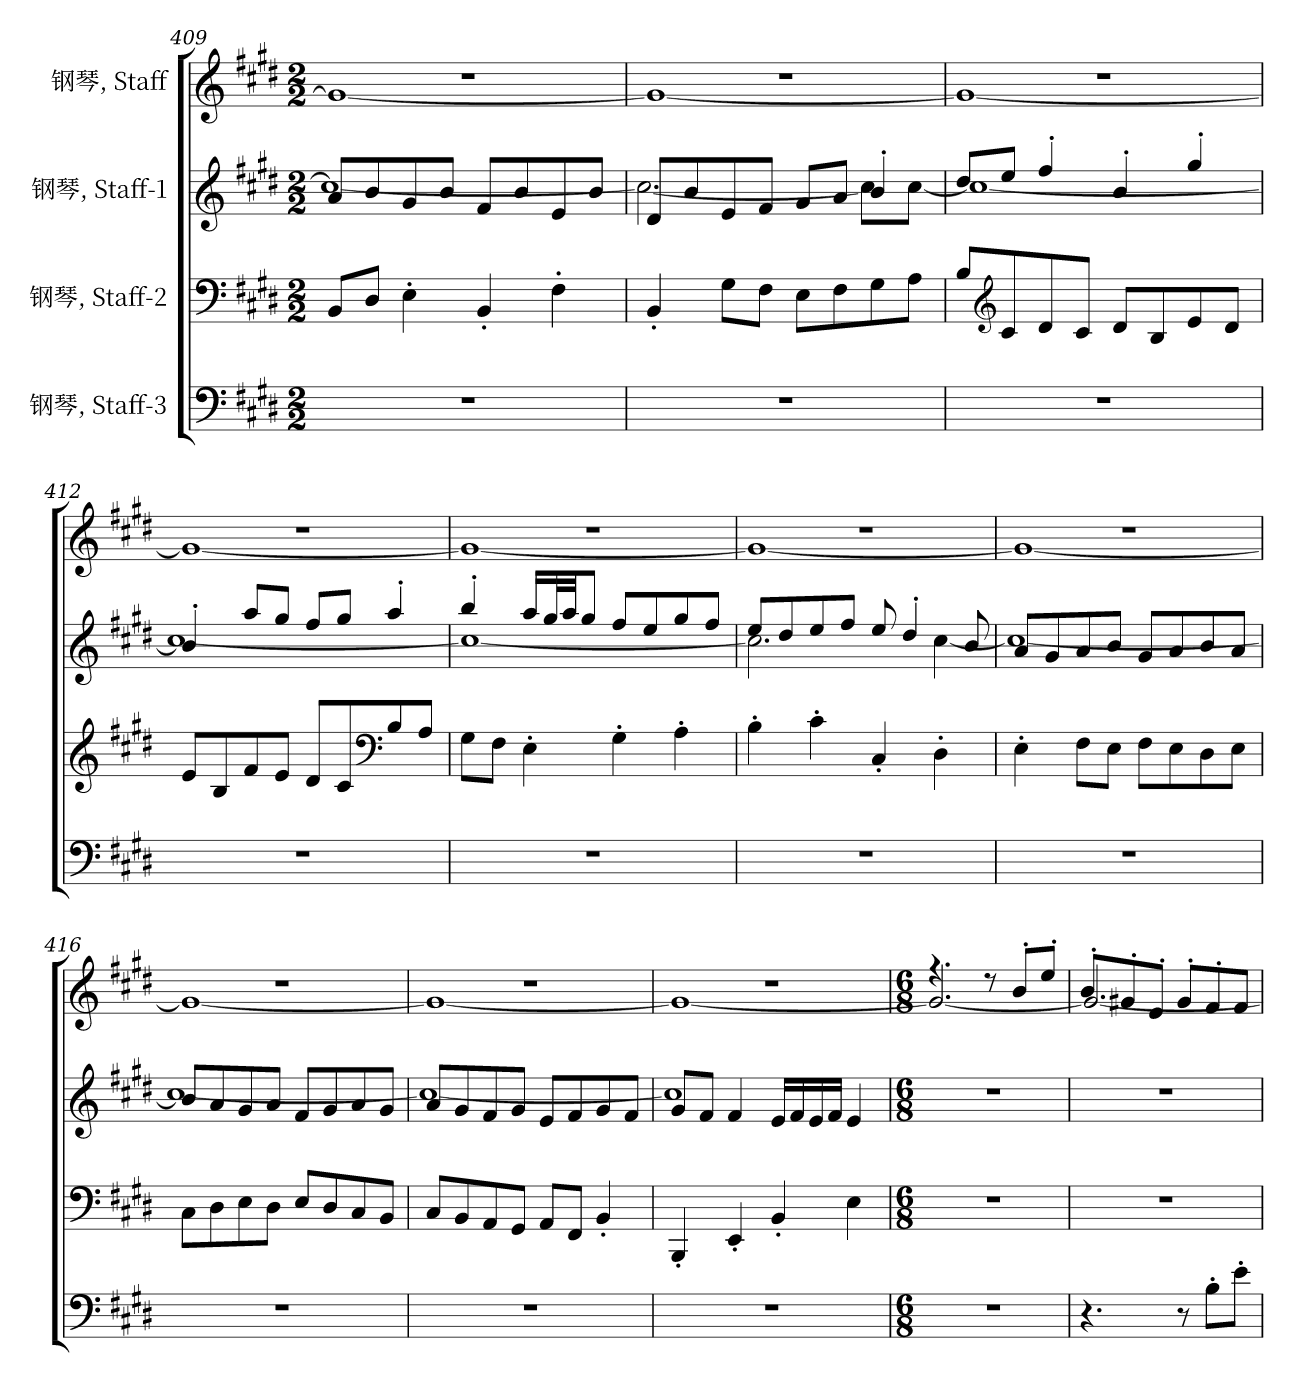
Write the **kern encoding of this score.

**kern	**kern	**kern	**kern
*part4	*part3	*part2	*part1
*staff4	*staff3	*staff2	*staff1
*I"钢琴, Staff-3	*I"钢琴, Staff-2	*I"钢琴, Staff-1	*I"钢琴, Staff
*clefF4	*clefF4	*clefG2	*clefG2
*k[f#c#g#d#]	*k[f#c#g#d#]	*k[f#c#g#d#]	*k[f#c#g#d#]
*M2/2	*M2/2	*M2/2	*M2/2
=409	=409	=409	=409
*	*	*^	*^
1r	8BB/L	8a/L	1cc#_	1r	1g_
.	8D#/J	8b/	.	.	.
.	4E'\	8g#/	.	.	.
.	.	8b/J	.	.	.
.	4BB'/	8f#/L	.	.	.
.	.	8b/	.	.	.
.	4F#'\	8e/	.	.	.
.	.	8b/J	.	.	.
=410	=410	=410	=410	=410	=410
1r	4BB'/	8d#/L	2.cc#\_	1r	1g_
.	.	8b/	.	.	.
.	8G#\L	8e/	.	.	.
.	8F#\J	8f#/J	.	.	.
.	8E\L	8g#/L	.	.	.
.	8F#\	8a/J	.	.	.
.	8G#\	4b'/	8cc#\L]	.	.
.	8A\J	.	[8cc#\J	.	.
!!LO:PB:g=z	!!
=411	=411	=411	=411	=411	=411
1r	8B/L	8dd#/L	1cc#_	1r	1g_
*	*clefG2	*	*	*	*
.	8c#/	8ee/J	.	.	.
.	8d#/	4ff#'/	.	.	.
.	8c#/J	.	.	.	.
.	8d#/L	4b'/	.	.	.
.	8B/	.	.	.	.
.	8e/	4gg#'/	.	.	.
.	8d#/J	.	.	.	.
=412	=412	=412	=412	=412	=412
1r	8e/L	4b'/	1cc#_	1r	1g_
.	8B/	.	.	.	.
.	8f#/	8aa/L	.	.	.
.	8e/J	8gg#/J	.	.	.
.	8d#/L	8ff#/L	.	.	.
.	8c#/	8gg#/J	.	.	.
*	*clefF4	*	*	*	*
.	8B/	4aa'/	.	.	.
.	8A/J	.	.	.	.
=413	=413	=413	=413	=413	=413
1r	8G#\L	4bb'/	1cc#_	1r	1g_
.	8F#\J	.	.	.	.
.	4E'\	16aa/LL	.	.	.
.	.	32gg#/L	.	.	.
.	.	32aa/JJ	.	.	.
.	.	8gg#/J	.	.	.
.	4G#'\	8ff#/L	.	.	.
.	.	8ee/	.	.	.
.	4A'\	8gg#/	.	.	.
.	.	8ff#/J	.	.	.
=414	=414	=414	=414	=414	=414
1r	4B'\	8ee/L	2.cc#\]	1r	1g_
.	.	8dd#/	.	.	.
.	4c#'\	8ee/	.	.	.
.	.	8ff#/J	.	.	.
.	4C#'/	8ee/	.	.	.
.	.	4dd#'/	.	.	.
.	4D#'\	.	[4cc#\	.	.
.	.	8b/	.	.	.
!!LO:LB:g=z	!!
=415	=415	=415	=415	=415	=415
1r	4E'\	8a/L	1cc#_	1r	1g_
.	.	8g#/	.	.	.
.	8F#\L	8a/	.	.	.
.	8E\J	8b/J	.	.	.
.	8F#\L	8g#/L	.	.	.
.	8E\	8a/	.	.	.
.	8D#\	8b/	.	.	.
.	8E\J	8a/J	.	.	.
=416	=416	=416	=416	=416	=416
1r	8C#\L	8b/L	1cc#_	1r	1g_
.	8D#\	8a/	.	.	.
.	8E\	8g#/	.	.	.
.	8D#\J	8a/J	.	.	.
.	8E/L	8f#/L	.	.	.
.	8D#/	8g#/	.	.	.
.	8C#/	8a/	.	.	.
.	8BB/J	8g#/J	.	.	.
=417	=417	=417	=417	=417	=417
1r	8C#/L	8a/L	1cc#_	1r	1g_
.	8BB/	8g#/	.	.	.
.	8AA/	8f#/	.	.	.
.	8GG#/J	8g#/J	.	.	.
.	8AA/L	8e/L	.	.	.
.	8FF#/J	8f#/	.	.	.
.	4BB'/	8g#/	.	.	.
.	.	8f#/J	.	.	.
=418	=418	=418	=418	=418	=418
1r	4BBB'/	8g#/L	1cc#]	1r	1g_
.	.	8f#/J	.	.	.
.	4EE'/	4f#/	.	.	.
.	4BB'/	16e/LL	.	.	.
.	.	16f#/	.	.	.
.	.	16e/	.	.	.
.	.	16f#/JJ	.	.	.
.	4E\	4e/	.	.	.
*	*	*v	*v	*	*
!!LO:LB:g=z	!!
=419	=419	=419	=419	=419
*M6/8	*M6/8	*M6/8	*M6/8	*
2.r	2.r	2.r	4.r	2.g/_
.	.	.	8r	.
*	*	*	*MM120	*
.	.	.	8b'/L	.
.	.	.	8ee'/J	.
=420	=420	=420	=420	=420
4.r	2.r	2.r	8b'/L	2.g/_
.	.	.	8g#X'/	.
.	.	.	8e'/J	.
8r	.	.	8g#'/L	.
8B'\L	.	.	8f#'/	.
8e'\J	.	.	8f#/J	.
*	*	*	*v	*v
=	=	=	=
*-	*-	*-	*-
